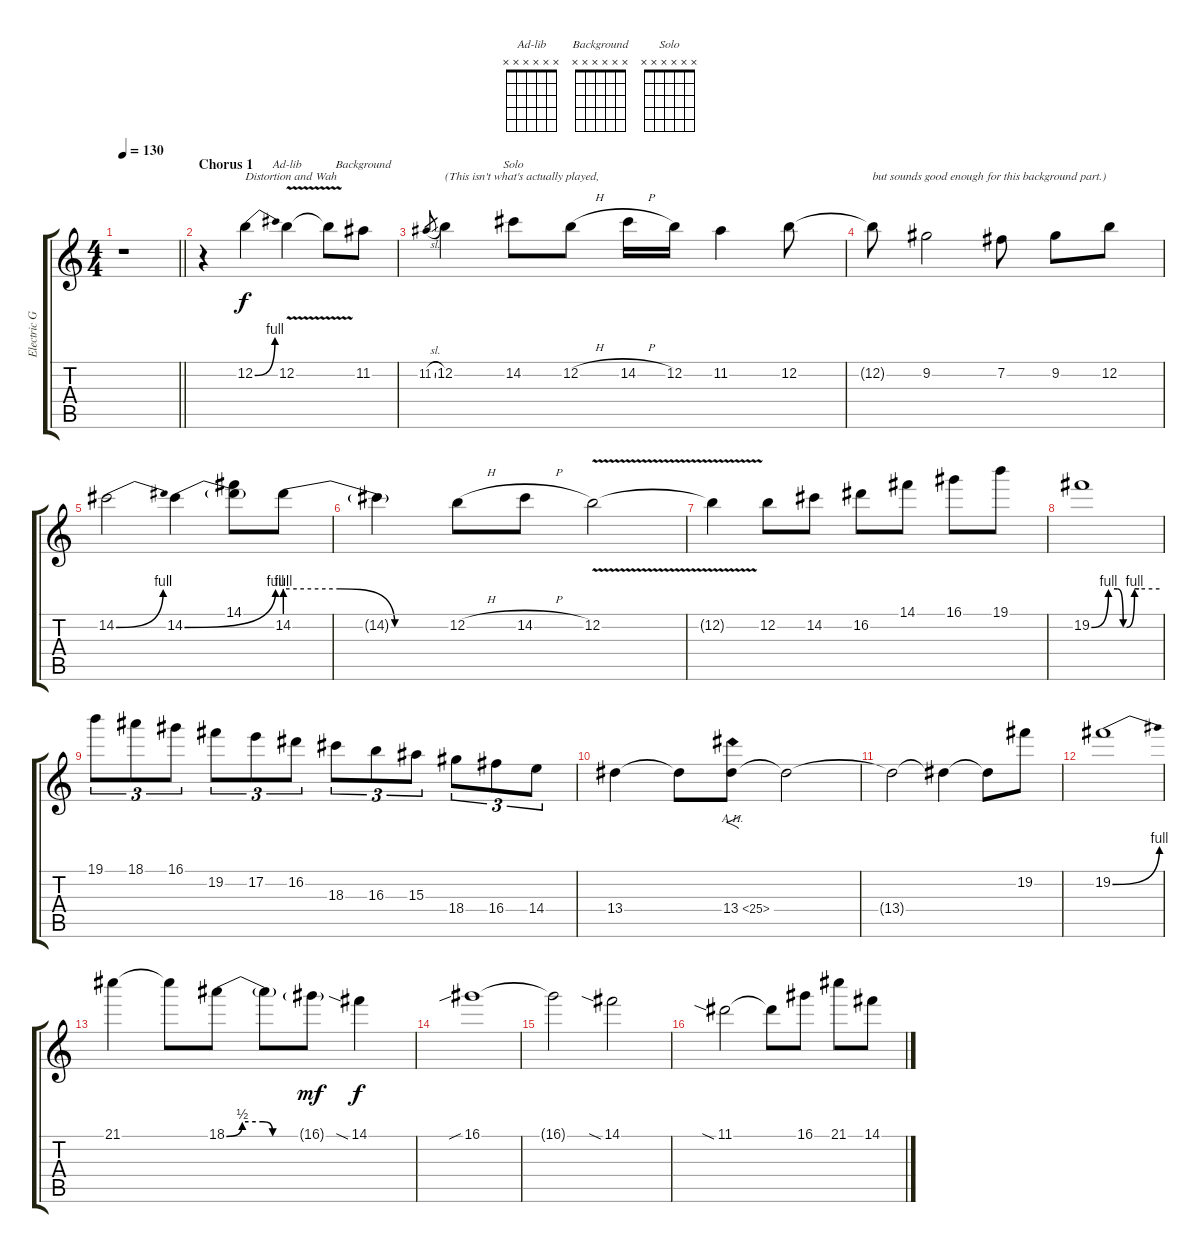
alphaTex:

\track ("Electric Guitar" "Electric G") {instrument electricguitarjazz}
\staff {score tabs}
\tuning (E4 B3 G3 D3 A2 E2) {hide}
\chord ("Ad-lib" x x x x x x)
\chord ("Background" x x x x x x)
\chord ("Solo" x x x x x x)
\ts (4 4)
\tempo 130
\clef g2
\barLineRight lightlight
\ks c
r.1{dy f} |
\section ("" "Chorus 1")
r.4 12.2{be (bend 0 0 60 4)}.4{txt "Distortion and Wah" volume 6 instrument distortionguitar} 12.2{v}.4{ch "Ad-lib"} 12.2{t}.8 11.2.8{ch "Background"} |
11.2{sl}.8{gr} 12.2.4{txt "(This isn't what's actually played,"} 14.2.8{ch "Solo"} 12.2{h}.8 14.2{h}.16 12.2.16 11.2.4 12.2.8 |
12.2{t}.8{txt "but sounds good enough for this background part.)"} 9.2.2 7.2.8 9.2.8 12.2.8 |
14.2{be (bend 0 0 60 4)}.2 14.2{be (bend 0 0 60 4)}.4 (14.1 14.2{t}).8 14.2{be (custom 0 4 20 4 40 0 60 0)}.8 |
14.2{t}.4 12.2{h}.8 14.2{h}.8 12.2{v}.2 |
12.2{t}.4 12.2.8 14.2.8 16.2.8 14.1.8 16.1.8 19.1.8 |
19.2{be (custom 0 0 15 4 23 4 28 0 31 0 38 4 42 4 60 4)}.1 |
19.1.8{tu (3 2)} 18.1.8{tu (3 2)} 16.1.8{tu (3 2)} 19.2.8{tu (3 2)} 17.2.8{tu (3 2)} 16.2.8{tu (3 2)} 18.3.8{tu (3 2)} 16.3.8{tu (3 2)} 15.3.8{tu (3 2)} 18.4.8{tu (3 2)} 16.4.8{tu (3 2)} 14.4.8{tu (3 2)} |
13.4.4 13.4{t}.8 13.4{ah 12}.8{f} 13.4{t}.2 |
13.4{t}.2 13.4{t}.4 13.4{t}.8 19.2.8 |
19.2{be (bend 0 0 60 4)}.1 |
21.1.4 21.1{t}.8 18.1{be (custom 0 0 13 2 30 2 38 0 60 0)}.8 18.1{t}.8 16.1{g}.8{dy mf} 14.1{sia}.4{dy f} |
16.1{sib}.1 |
16.1{t}.2 14.1{sia}.2 |
11.1{sia}.2 11.1{t}.8 16.1.8 21.1.8 14.1.8
